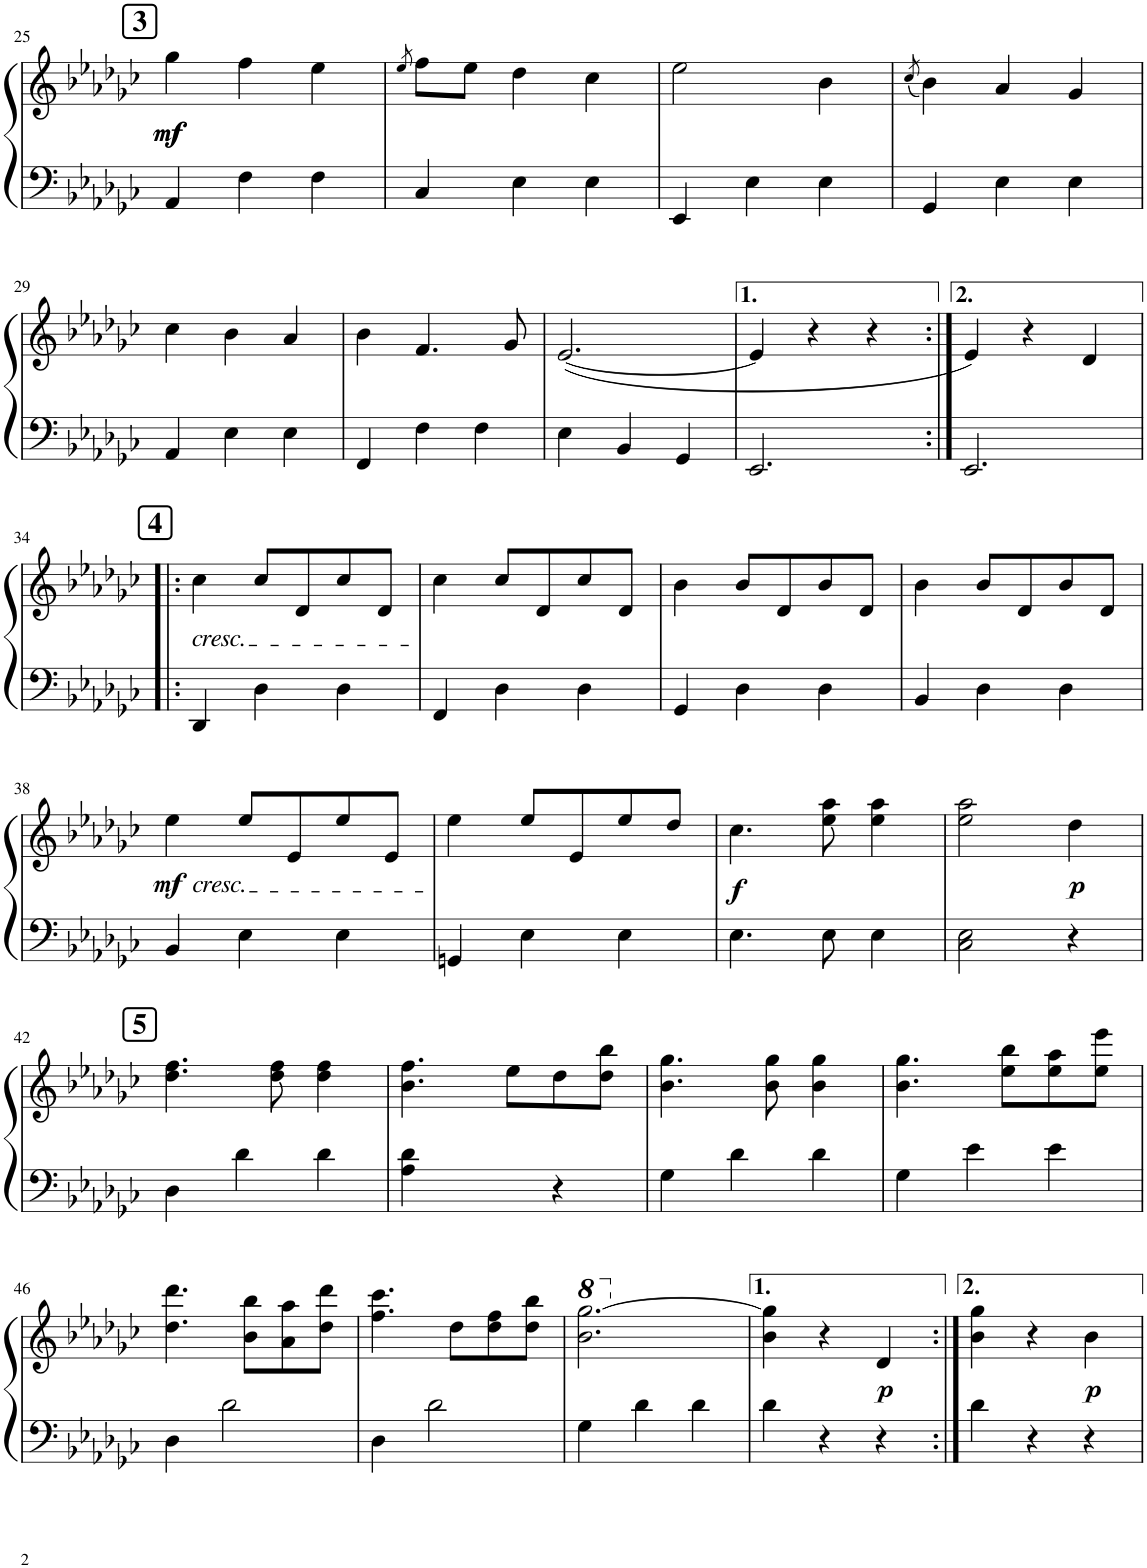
**kern	**kern	**dynam
*part1	*part1	*part1
*staff2	*staff1	*staff1/2
*I"Piano	*	*
*I'Pno.	*	*
!!LO:PB:g=z
*clefF4	*clefG2	*
*k[b-e-a-d-g-c-]	*k[b-e-a-d-g-c-]	*
*M3/4	*M3/4	*
!!LO:REH:place=s1:a:B:cj:fs=14:t=3
=25	=25	=25
!	!	!LO:DY:b
!	!	!LO:DY:n=1:b
4AA-/	4gg-\	mf mf
4F\	4ff\	.
4F\	4ee-\	.
=26	=26	=26
.	8qee-/	.
4C-/	8ff\L	.
.	8ee-\J	.
4E-\	4dd-\	.
4E-\	4cc-\	.
=27	=27	=27
4EE-/	2ee-\	.
4E-\	.	.
4E-\	4b-\	.
=28	=28	=28
.	(8qcc-/	.
4GG-/	4b-\)	.
4E-\	4a-/	.
4E-\	4g-/	.
!!LO:LB:g=z
=29	=29	=29
4AA-/	4cc-\	.
4E-\	4b-\	.
4E-\	4a-/	.
=30	=30	=30
4FF/	4b-\	.
4F\	4.f/	.
4F\	.	.
.	8g-/	.
=31	=31	=31
4E-\	([2.e-/	.
4BB-/	.	.
4GG-/	.	.
=32	=32	=32
2.EE-/	4e-/]	.
.	4r	.
.	4r	.
=33:|!	=33:|!	=33:|!
2.EE-/	4e-/)	.
.	4r	.
.	4d-/	.
!!LO:LB:g=z
!!LO:REH:place=s1:a:B:cj:fs=14:t=4
=34!|:	=34!|:	=34!|:
!	!LO:TX:b:i:t=cresc.	!
4DD-/	4cc-\	.
4D-\	8cc-/L	.
.	8d-/	.
4D-\	8cc-/	.
.	8d-/J	.
=35	=35	=35
4FF/	4cc-\	.
4D-\	8cc-/L	.
.	8d-/	.
4D-\	8cc-/	.
.	8d-/J	.
=36	=36	=36
4GG-/	4b-\	.
4D-\	8b-/L	.
.	8d-/	.
4D-\	8b-/	.
.	8d-/J	.
=37	=37	=37
4BB-/	4b-\	.
4D-\	8b-/L	.
.	8d-/	.
4D-\	8b-/	.
.	8d-/J	.
!!LO:LB:g=z
=38	=38	=38
!	!LO:TX:b:i:t=cresc.	!
!	!	!LO:DY:b
4BB-/	4ee-\	mf
4E-\	8ee-/L	.
.	8e-/	.
4E-\	8ee-/	.
.	8e-/J	.
=39	=39	=39
4GGn/	4ee-\	.
4E-\	8ee-/L	.
.	8e-/	.
4E-\	8ee-/	.
.	8dd-/J	.
=40	=40	=40
!	!	!LO:DY:b
4.E-\	4.cc-\	f
8E-\	8ee-\ 8aa-\	.
4E-\	4ee-\ 4aa-\	.
=41	=41	=41
2C-\ 2E-\	2ee-\ 2aa-\	.
!	!	!LO:DY:b
4r	4dd-\	p
!!LO:LB:g=z
!!LO:REH:place=s1:a:B:cj:fs=14:t=5
=42	=42	=42
4D-\	4.dd-\ 4.ff\	.
4d-\	.	.
.	8dd-\ 8ff\	.
4d-\	4dd-\ 4ff\	.
=43	=43	=43
4A-\ 4d-\	4.b-\ 4.ff\	.
4ryy	.	.
.	8ee-\L	.
4r	8dd-\	.
.	8dd-\ 8bb-\J	.
=44	=44	=44
4G-\	4.b-\ 4.gg-\	.
4d-\	.	.
.	8b-\ 8gg-\	.
4d-\	4b-\ 4gg-\	.
=45	=45	=45
4G-\	4.b-\ 4.gg-\	.
4e-\	.	.
.	8ee-\ 8bb-\L	.
4e-\	8ee-\ 8aa-\	.
.	8ee-\ 8eee-\J	.
!!LO:LB:g=z
=46	=46	=46
4D-\	4.dd-\ 4.ddd-\	.
2d-\	.	.
.	8b-\ 8bb-\L	.
.	8a-\ 8aa-\	.
.	8dd-\ 8ddd-\J	.
=47	=47	=47
4D-\	4.ff\ 4.ccc-\	.
2d-\	.	.
.	8dd-\L	.
.	8dd-\ 8ff\	.
.	8dd-\ 8bb-\J	.
=48	=48	=48
*	*8va	*
4G-\	2.bb-\ [2.ggg-\	.
4d-\	.	.
4d-\	.	.
=49	=49	=49
*	*X8va	*
4d-\	4b-\ 4gg-\]	.
4r	4r	.
!	!	!LO:DY:b
4r	4d-/	p
=50:|!	=50:|!	=50:|!
4d-\	4b-\ 4gg-\	.
4r	4r	.
!	!	!LO:DY:b
4r	4b-\	p
=	=	=
*-	*-	*-
